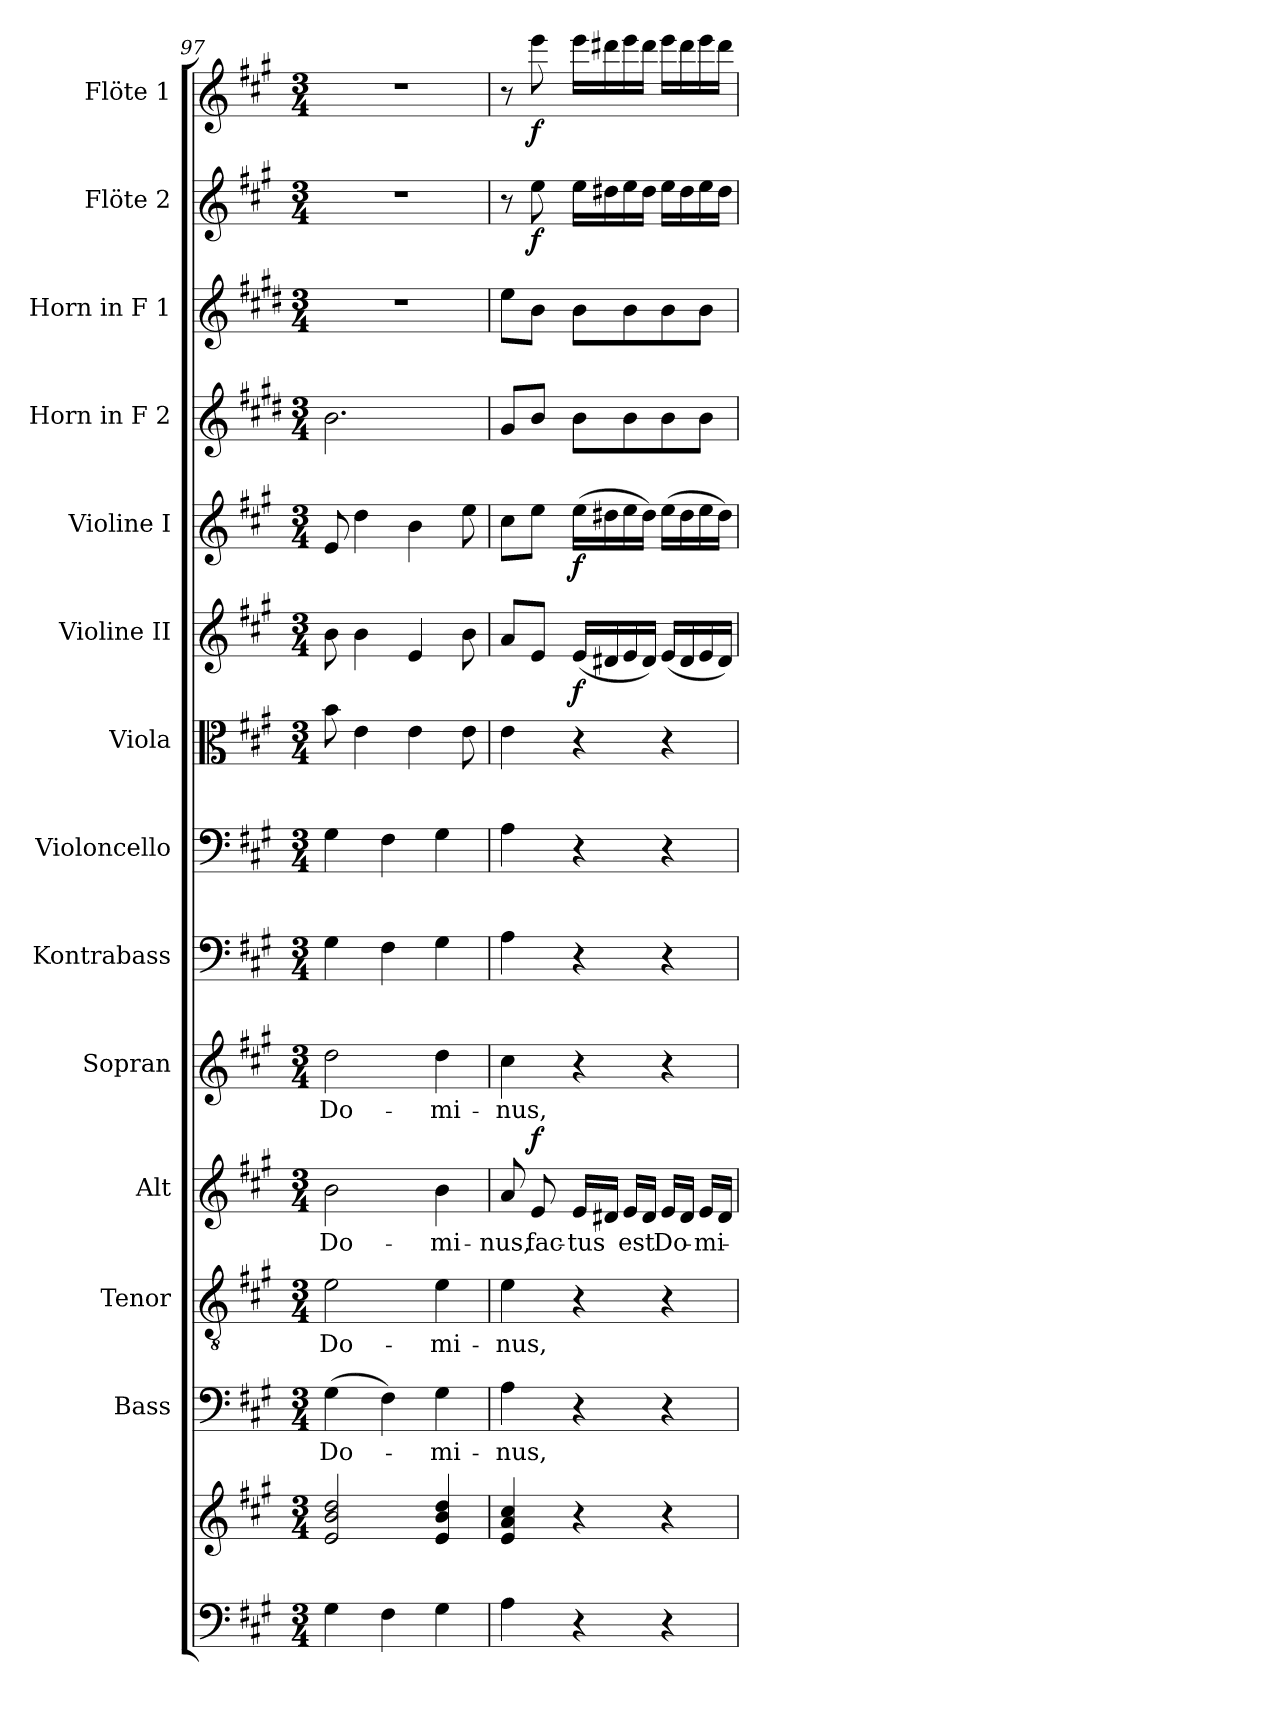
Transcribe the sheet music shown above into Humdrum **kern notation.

**kern	**kern	**kern	**text	**kern	**text	**kern	**text	**dynam	**kern	**text	**kern	**kern	**kern	**kern	**dynam	**kern	**dynam	**kern	**kern	**kern	**dynam	**kern	**dynam
*part14	*part14	*part13	*part13	*part12	*part12	*part11	*part11	*part11	*part10	*part10	*part9	*part8	*part7	*part6	*part6	*part5	*part5	*part4	*part3	*part2	*part2	*part1	*part1
*staff15	*staff14	*staff13	*staff13	*staff12	*staff12	*staff11	*staff11	*staff11	*staff10	*staff10	*staff9	*staff8	*staff7	*staff6	*staff6	*staff5	*staff5	*staff4	*staff3	*staff2	*staff2	*staff1	*staff1
*	*	*I"Bass	*	*I"Tenor	*	*I"Alt	*	*	*I"Sopran	*	*I"Kontrabass	*I"Violoncello	*I"Viola	*I"Violine II	*	*I"Violine I	*	*I"Horn in F 2	*I"Horn in F 1	*I"Flöte 2	*	*I"Flöte 1	*
*	*	*I'B.	*	*I'T.	*	*I'A.	*	*	*I'S.	*	*I'Kb.	*I'Vc.	*I'Vla.	*I'Vl. II	*	*I'Vl. I	*	*	*	*I'Fl. 2	*	*I'Fl. 1	*
*clefF4	*clefG2	*clefF4	*	*clefGv2	*	*clefG2	*	*	*clefG2	*	*clefF4	*clefF4	*clefC3	*clefG2	*	*clefG2	*	*clefG2	*clefG2	*clefG2	*	*clefG2	*
*	*	*	*	*	*	*	*	*	*	*	*ITrd7c12	*	*	*	*	*	*	*ITrd4c7	*ITrd4c7	*	*	*	*
*k[f#c#g#]	*k[f#c#g#]	*k[f#c#g#]	*	*k[f#c#g#]	*	*k[f#c#g#]	*	*	*k[f#c#g#]	*	*k[f#c#g#]	*k[f#c#g#]	*k[f#c#g#]	*k[f#c#g#]	*	*k[f#c#g#]	*	*k[f#c#g#]	*k[f#c#g#]	*k[f#c#g#]	*	*k[f#c#g#]	*
*A:	*A:	*A:	*	*A:	*	*A:	*	*	*A:	*	*A:	*A:	*A:	*A:	*	*A:	*	*A:	*A:	*A:	*	*A:	*
*M3/4	*M3/4	*M3/4	*	*M3/4	*	*M3/4	*	*	*M3/4	*	*M3/4	*M3/4	*M3/4	*M3/4	*	*M3/4	*	*M3/4	*M3/4	*M3/4	*	*M3/4	*
=97	=97	=97	=97	=97	=97	=97	=97	=97	=97	=97	=97	=97	=97	=97	=97	=97	=97	=97	=97	=97	=97	=97	=97
!	!	!	!LO:LY:b	!	!LO:LY:b	!	!LO:LY:b	!	!	!LO:LY:b	!	!	!	!	!	!	!	!	!	!	!	!	!
4G#\	2e/ 2b/ 2dd/	(>4G#\	Do-	2e\	Do-	2b\	Do-	.	2dd\	Do-	4GG#\	4G#\	8b\	8b\	.	8e/	.	2.e\	2.r	2.r	.	2.r	.
.	.	.	.	.	.	.	.	.	.	.	.	.	4e\	4b\	.	4dd\	.	.	.	.	.	.	.
4F#\	.	4F#\)	.	.	.	.	.	.	.	.	4FF#\	4F#\	.	.	.	.	.	.	.	.	.	.	.
.	.	.	.	.	.	.	.	.	.	.	.	.	4e\	4e/	.	4b\	.	.	.	.	.	.	.
!	!	!	!LO:LY:b	!	!LO:LY:b	!	!LO:LY:b	!	!	!LO:LY:b	!	!	!	!	!	!	!	!	!	!	!	!	!
4G#\	4e/ 4b/ 4dd/	4G#\	-mi-	4e\	-mi-	4b\	-mi-	.	4dd\	-mi-	4GG#\	4G#\	.	.	.	.	.	.	.	.	.	.	.
.	.	.	.	.	.	.	.	.	.	.	.	.	8e\	8b\	.	8ee\	.	.	.	.	.	.	.
=98	=98	=98	=98	=98	=98	=98	=98	=98	=98	=98	=98	=98	=98	=98	=98	=98	=98	=98	=98	=98	=98	=98	=98
!	!	!	!LO:LY:b	!	!LO:LY:b	!	!LO:LY:b	!	!	!LO:LY:b	!	!	!	!	!	!	!	!	!	!	!	!	!
4A\	4e/ 4a/ 4cc#/	4A\	-nus,	4e\	-nus,	8a/	-nus,	.	4cc#\	-nus,	4AA\	4A\	4e\	8a/L	.	8cc#\L	.	8c#/L	8a\L	8r	.	8r	.
!	!	!	!	!	!	!	!LO:LY:b	!LO:DY:a	!	!	!	!	!	!	!	!	!	!	!	!	!LO:DY:b	!	!LO:DY:b
.	.	.	.	.	.	8e/	fac-	f	.	.	.	.	.	8e/J	.	8ee\J	.	8e/J	8e\J	8ee\	f	8eee\	f
!	!	!	!	!	!	!	!LO:LY:b	!	!	!	!	!	!	!	!LO:DY:b	!	!LO:DY:b	!	!	!	!	!	!
4r	4r	4r	.	4r	.	16e/LL	-tus	.	4r	.	4r	4r	4r	(<16e/LL	f	(>16ee\LL	f	8e\L	8e\L	16ee\LL	.	16eee\LL	.
.	.	.	.	.	.	16d#X/JJ	.	.	.	.	.	.	.	16d#X/	.	16dd#X\	.	.	.	16dd#X\	.	16ddd#X\	.
!	!	!	!	!	!	!	!LO:LY:b	!	!	!	!	!	!	!	!	!	!	!	!	!	!	!	!
.	.	.	.	.	.	16e/LL	est	.	.	.	.	.	.	16e/	.	16ee\	.	8e\	8e\	16ee\	.	16eee\	.
.	.	.	.	.	.	16d#/JJ	.	.	.	.	.	.	.	16d#/JJ)	.	16dd#\JJ)	.	.	.	16dd#\JJ	.	16ddd#\JJ	.
!	!	!	!	!	!	!	!LO:LY:b	!	!	!	!	!	!	!	!	!	!	!	!	!	!	!	!
4r	4r	4r	.	4r	.	16e/LL	Do-	.	4r	.	4r	4r	4r	(<16e/LL	.	(>16ee\LL	.	8e\	8e\	16ee\LL	.	16eee\LL	.
.	.	.	.	.	.	16d#/JJ	.	.	.	.	.	.	.	16d#/	.	16dd#\	.	.	.	16dd#\	.	16ddd#\	.
!	!	!	!	!	!	!	!LO:LY:b	!	!	!	!	!	!	!	!	!	!	!	!	!	!	!	!
.	.	.	.	.	.	16e/LL	-mi-	.	.	.	.	.	.	16e/	.	16ee\	.	8e\J	8e\J	16ee\	.	16eee\	.
.	.	.	.	.	.	16d#/JJ	.	.	.	.	.	.	.	16d#/JJ)	.	16dd#\JJ)	.	.	.	16dd#\JJ	.	16ddd#\JJ	.
=	=	=	=	=	=	=	=	=	=	=	=	=	=	=	=	=	=	=	=	=	=	=	=
*-	*-	*-	*-	*-	*-	*-	*-	*-	*-	*-	*-	*-	*-	*-	*-	*-	*-	*-	*-	*-	*-	*-	*-
